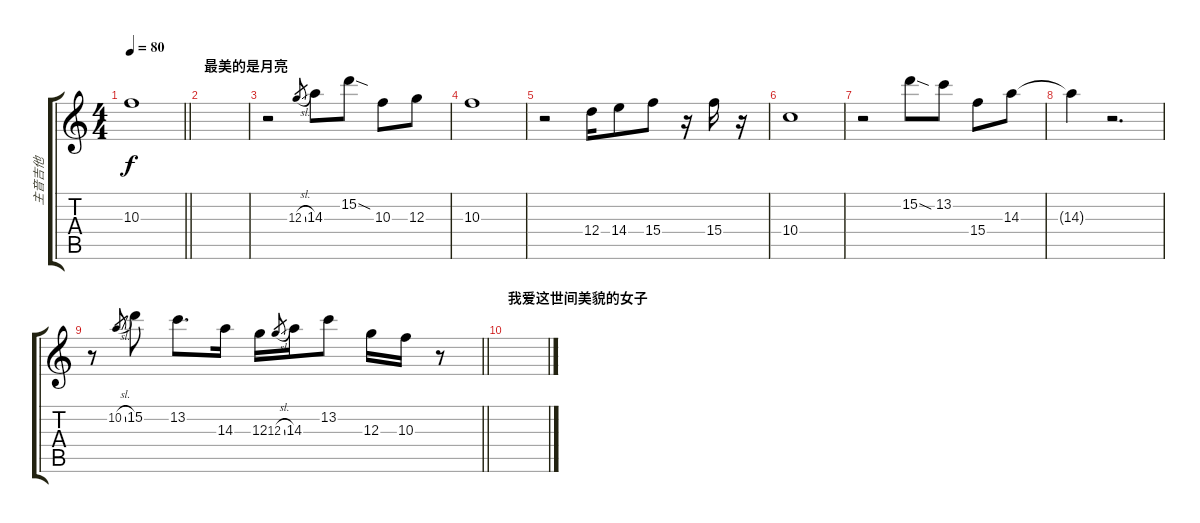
\track ("主音吉他" "主音吉他") {instrument acousticguitarnylon}
\staff {score tabs}
\tuning (E4 B3 G3 D3 A2 E2) {hide}
\ts (4 4)
\tempo 80
\clef g2
\barLineRight lightlight
\ks c
10.3.1{dy f} |
\section ("" "最美的是月亮")
|
r.2 12.3{sl}.8{gr} 14.3.8 15.2{sod}.8 10.3.8 12.3.8 |
10.3.1 |
r.2 12.4.16 14.4.8 15.4.8 r.16 15.4.16 r.16 |
10.4.1 |
r.2 15.2{sod}.8 13.2.8 15.4.8 14.3.8 |
14.3{t}.4 r.2{d} |
\barLineRight lightlight
r.8 10.2{sl}.8{gr} 15.2.8 13.2.8{d} 14.3.16 12.3.16 12.3{sl}.8{gr} 14.3.16 13.2.8 12.3.16 10.3.16 r.8 |
\section ("" "我爱这世间美貌的女子")
